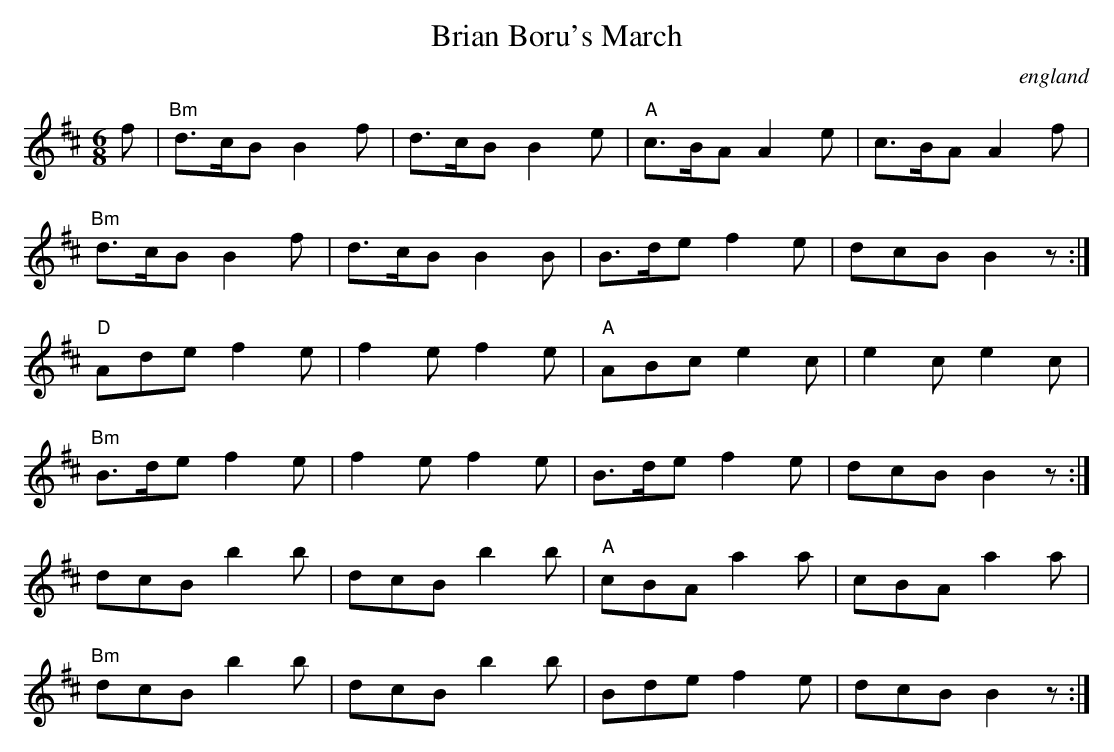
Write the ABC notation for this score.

X:1
T:Brian Boru's March
O:england
M:6/8
L:1/8
K:D
f|"Bm"d>cB B2f|d>cB B2e|"A"c>BA A2e|c>BA A2f|
"Bm"d>cB B2f|d>cB B2B|B>de f2e|dcB B2z:|
"D"Ade f2e|f2e f2e|"A"ABc e2c|e2c e2c|
"Bm"B>de f2e|f2e f2e|B>de f2e|dcB B2z:|
dcB b2b|dcB b2b|"A"cBA a2a|cBA a2a|
"Bm"dcB b2b|dcB b2b|Bde f2e|dcB B2z:|
